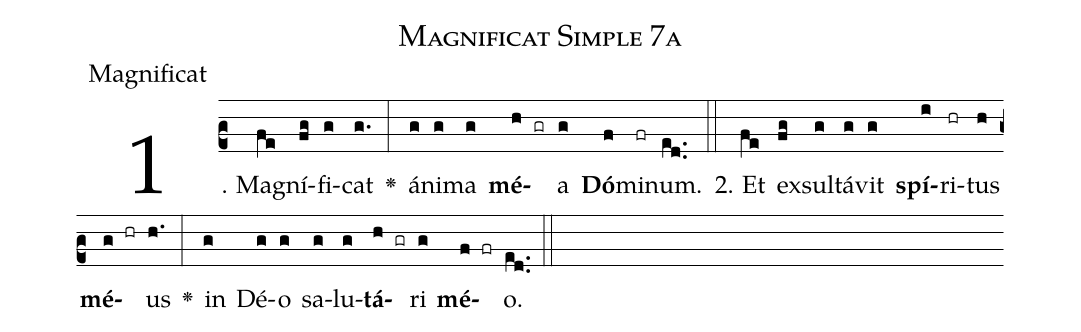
name: Magnificat Simple 7a;
office-part: Magnificat;
%%
% The syntax in this part is called gabc. Please refer to http://home.gna.org/gregorio/gabc/#basis

(c2)1. M{a}(fe)gní(fg)fi(g)cat(g.) <v>\greheightstar</v>(:) á(g)ni(g)ma(g) <b>mé</b>(h gr)a(g) <b>Dó</b>(f)mi(fr)num.(ed..) (::)
2. Et(fe) ex(fg)sul(g)tá(g)vit(g) <b>spí</b>(i)ri(hr)tus(h) <b>mé</b>(g hr)us(h.) <v>\greheightstar</v>(:) in(g) Dé(g)o(g) sa(g)lu(g)<b>tá</b>(h gr)ri(g) <b>mé</b>(f fr)o.(ed..) (::)

%E(g) u(g) o(h) u(g) a(f) e.(ed..) (::)
